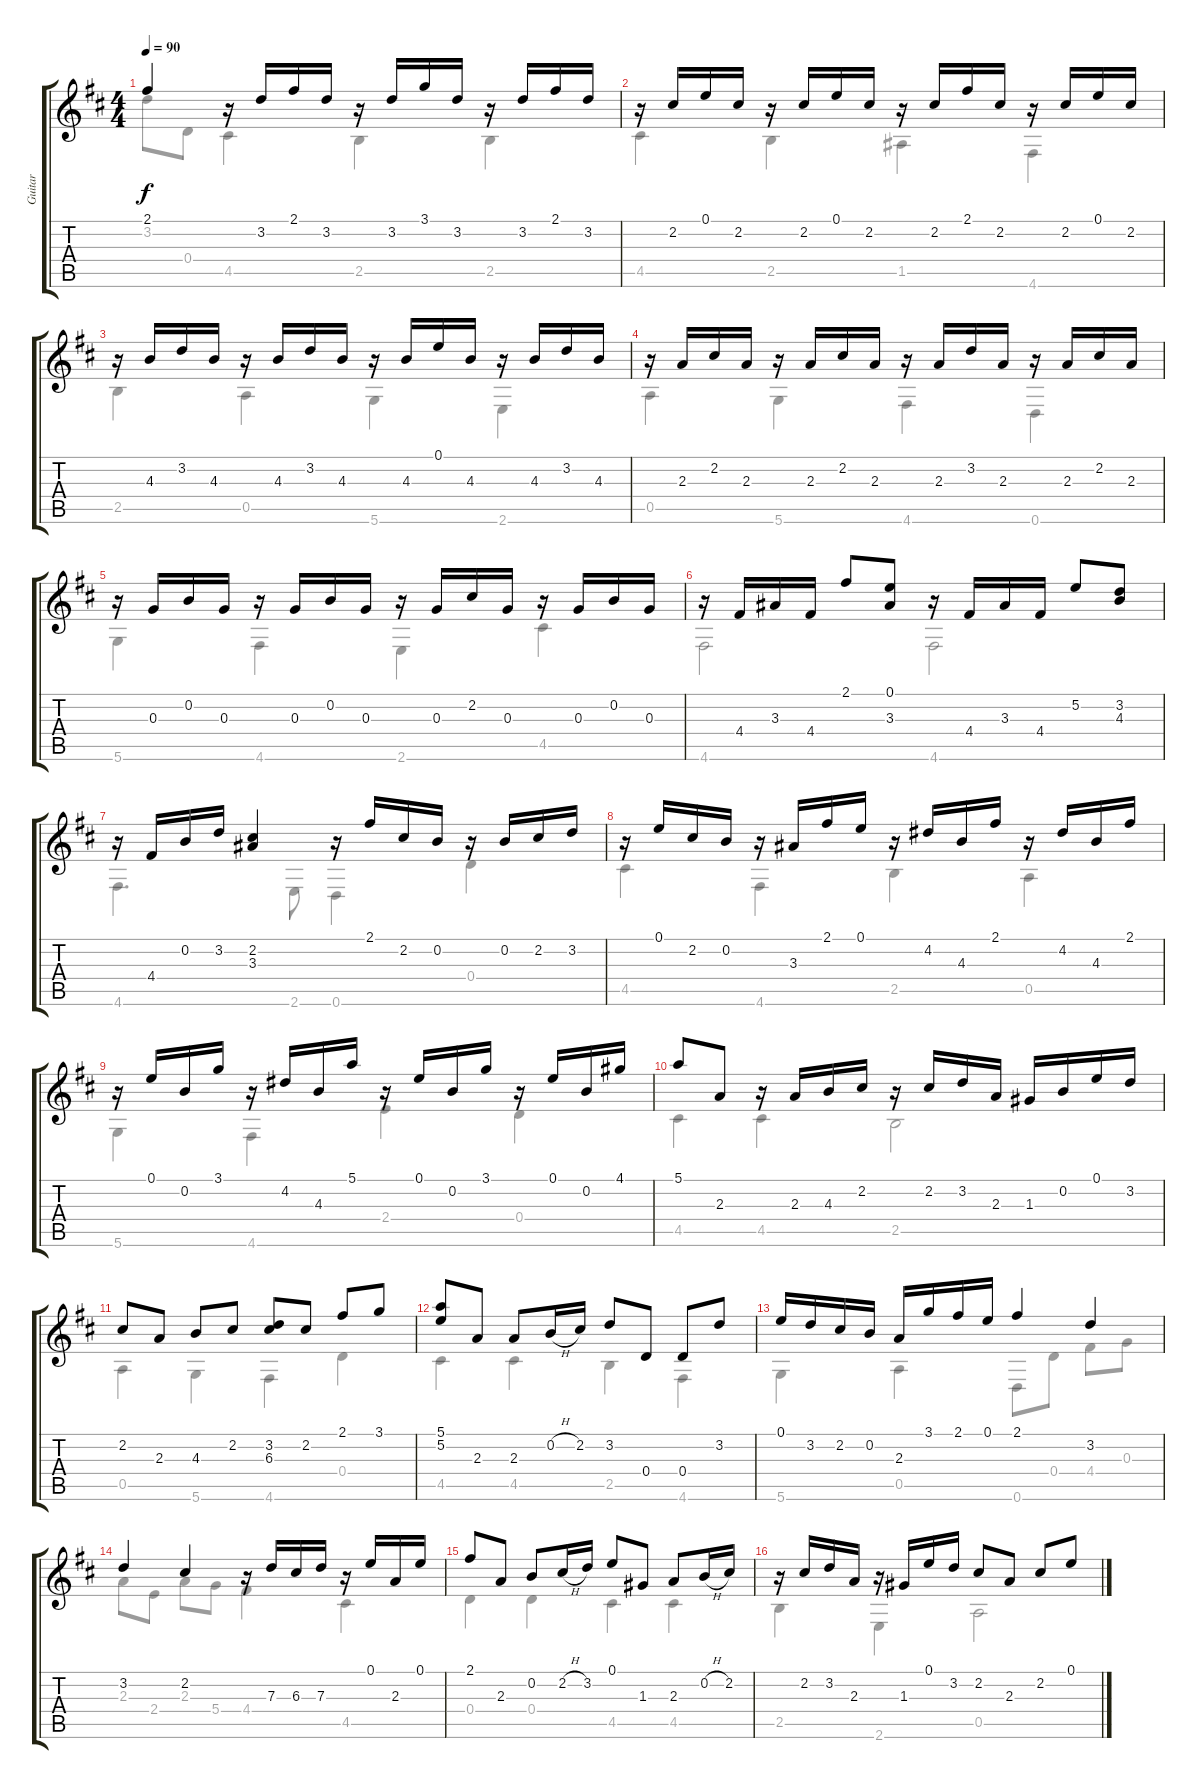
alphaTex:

\track ("Guitar" "Guitar") {instrument acousticguitarnylon}
\staff {score tabs}
\tuning (E4 B3 G3 D3 A2 D2) {hide}
\voice
\ts (4 4)
\tempo 90
\clef g2
\ks d
2.1.4{dy f} r.16 3.2.16 2.1.16 3.2.16 r.16 3.2.16 3.1.16 3.2.16 r.16 3.2.16 2.1.16 3.2.16 |
r.16 2.2.16 0.1.16 2.2.16 r.16 2.2.16 0.1.16 2.2.16 r.16 2.2.16 2.1.16 2.2.16 r.16 2.2.16 0.1.16 2.2.16 |
r.16 4.3.16 3.2.16 4.3.16 r.16 4.3.16 3.2.16 4.3.16 r.16 4.3.16 0.1.16 4.3.16 r.16 4.3.16 3.2.16 4.3.16 |
r.16 2.3.16 2.2.16 2.3.16 r.16 2.3.16 2.2.16 2.3.16 r.16 2.3.16 3.2.16 2.3.16 r.16 2.3.16 2.2.16 2.3.16 |
r.16 0.3.16 0.2.16 0.3.16 r.16 0.3.16 0.2.16 0.3.16 r.16 0.3.16 2.2.16 0.3.16 r.16 0.3.16 0.2.16 0.3.16 |
r.16 4.4.16 3.3.16 4.4.16 2.1.8 (0.1 3.3).8 r.16 4.4.16 3.3.16 4.4.16 5.2.8 (3.2 4.3).8 |
r.16 4.4.16 0.2.16 3.2.16 (2.2 3.3).4 r.16 2.1.16 2.2.16 0.2.16 r.16 0.2.16 2.2.16 3.2.16 |
r.16 0.1.16 2.2.16 0.2.16 r.16 3.3.16 2.1.16 0.1.16 r.16 4.2.16 4.3.16 2.1.16 r.16 4.2.16 4.3.16 2.1.16 |
r.16 0.1.16 0.2.16 3.1.16 r.16 4.2.16 4.3.16 5.1.16 r.16 0.1.16 0.2.16 3.1.16 r.16 0.1.16 0.2.16 4.1.16 |
5.1.8 2.3.8 r.16 2.3.16 4.3.16 2.2.16 r.16 2.2.16 3.2.16 2.3.16 1.3.16 0.2.16 0.1.16 3.2.16 |
2.2.8 2.3.8 4.3.8 2.2.8 (3.2 6.3).8 2.2.8 2.1.8 3.1.8 |
(5.1 5.2).8 2.3.8 2.3.8 0.2{h}.16 2.2.16 3.2.8 0.4.8 0.4.8 3.2.8 |
0.1.16 3.2.16 2.2.16 0.2.16 2.3.16 3.1.16 2.1.16 0.1.16 2.1.4 3.2.4 |
3.2.4 2.2.4 r.16 7.3.16 6.3.16 7.3.16 r.16 0.1.16 2.3.16 0.1.16 |
2.1.8 2.3.8 0.2.8 2.2{h}.16 3.2.16 0.1.8 1.3.8 2.3.8 0.2{h}.16 2.2.16 |
r.16 2.2.16 3.2.16 2.3.16 r.16 1.3.16 0.1.16 3.2.16 2.2.8 2.3.8 2.2.8 0.1.8
\voice
\clef g2
\ottava regular
\simile none
\ks d
3.2.8{dy f} 0.4.8 4.5.4 2.5.4 2.5.4 |
4.5.4 2.5.4 1.5.4 4.6.4 |
2.5.4 0.5.4 5.6.4 2.6.4 |
0.5.4 5.6.4 4.6.4 0.6.4 |
5.6.4 4.6.4 2.6.4 4.5.4 |
4.6.2 4.6.2 |
4.6.4{d} 2.6.8 0.6.4 0.4.4 |
4.5.4 4.6.4 2.5.4 0.5.4 |
5.6.4 4.6.4 2.4.4 0.4.4 |
4.5.4 4.5.4 2.5.2 |
0.5.4 5.6.4 4.6.4 0.4.4 |
4.5.4 4.5.4 2.5.4 4.6.4 |
5.6.4 0.5.4 0.6.8 0.4.8 4.4.8 0.3.8 |
2.3.8 2.4.8 2.3.8 5.4.8 4.4.4 4.5.4 |
0.4.4 0.4.4 4.5.4 4.5.4 |
2.5.4 2.6.4 0.5.2
